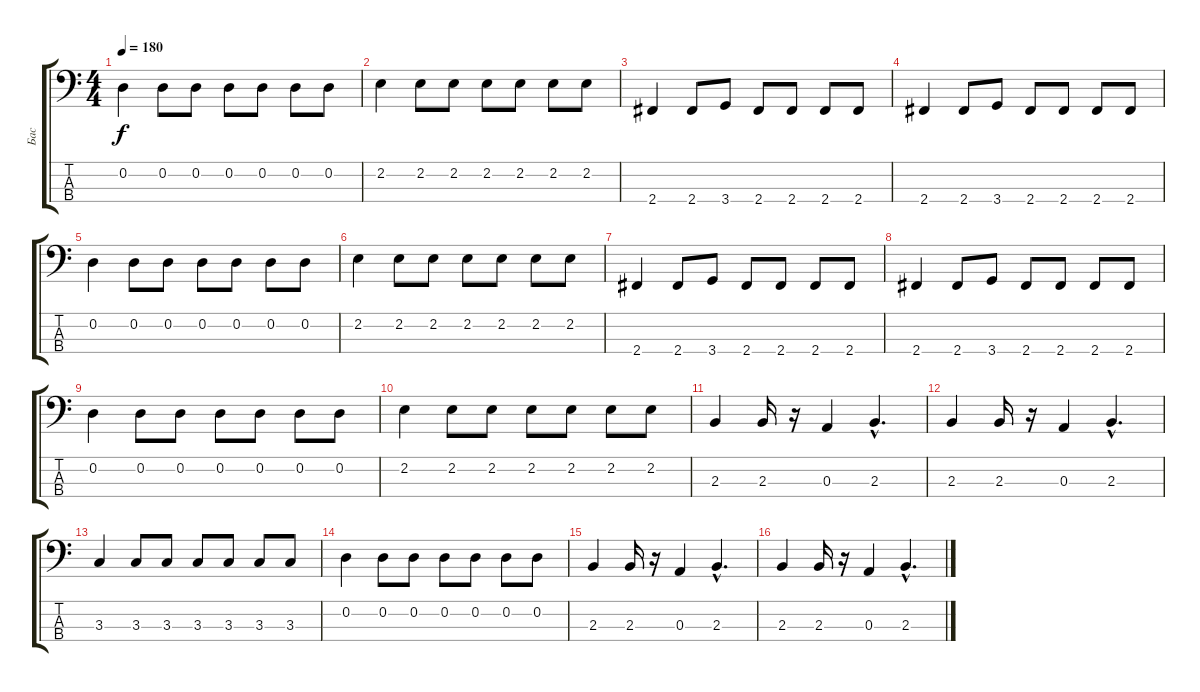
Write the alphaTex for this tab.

\track ("Бас" "Бас") {instrument electricbasspick}
\staff {score tabs}
\tuning (G2 D2 A1 E1) {hide}
\ts (4 4)
\tempo 180
\clef f4
\ks c
0.2.4{dy f} 0.2.8 0.2.8 0.2.8 0.2.8 0.2.8 0.2.8 |
2.2.4 2.2.8 2.2.8 2.2.8 2.2.8 2.2.8 2.2.8 |
2.4.4 2.4.8 3.4.8 2.4.8 2.4.8 2.4.8 2.4.8 |
2.4.4 2.4.8 3.4.8 2.4.8 2.4.8 2.4.8 2.4.8 |
0.2.4 0.2.8 0.2.8 0.2.8 0.2.8 0.2.8 0.2.8 |
2.2.4 2.2.8 2.2.8 2.2.8 2.2.8 2.2.8 2.2.8 |
2.4.4 2.4.8 3.4.8 2.4.8 2.4.8 2.4.8 2.4.8 |
2.4.4 2.4.8 3.4.8 2.4.8 2.4.8 2.4.8 2.4.8 |
0.2.4 0.2.8 0.2.8 0.2.8 0.2.8 0.2.8 0.2.8 |
2.2.4 2.2.8 2.2.8 2.2.8 2.2.8 2.2.8 2.2.8 |
2.3.4 2.3.16 r.16 0.3.4 2.3{hac}.4{d} |
2.3.4 2.3.16 r.16 0.3.4 2.3{hac}.4{d} |
3.3.4 3.3.8 3.3.8 3.3.8 3.3.8 3.3.8 3.3.8 |
0.2.4 0.2.8 0.2.8 0.2.8 0.2.8 0.2.8 0.2.8 |
2.3.4 2.3.16 r.16 0.3.4 2.3{hac}.4{d} |
2.3.4 2.3.16 r.16 0.3.4 2.3{hac}.4{d}
